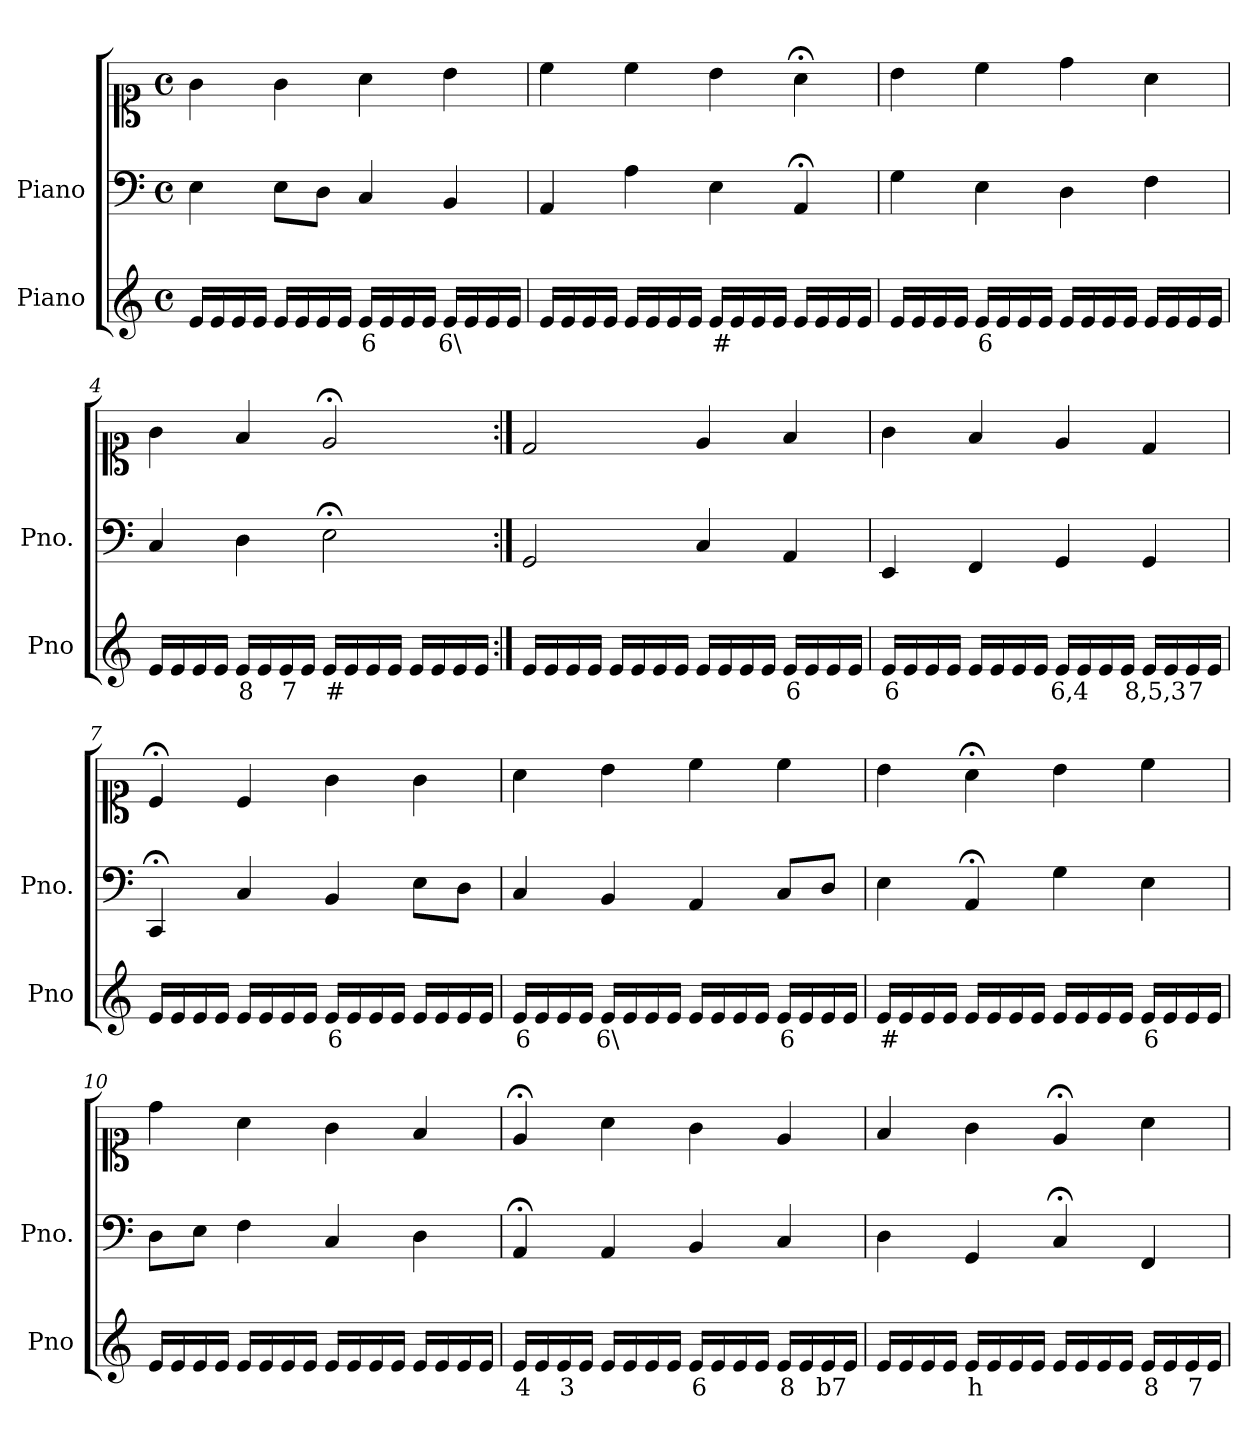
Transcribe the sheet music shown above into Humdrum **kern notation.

**kern	**text	**kern	**kern
*part2	*part2	*part1	*part1
*staff3	*staff3	*staff2	*staff1
*I"Piano	*	*I"Piano	*
*I'Pno	*	*I'Pno.	*
*clefG2	*	*clefF4	*clefC1
*k[]	*	*k[]	*k[]
*M4/4	*	*M4/4	*M4/4
*met(c)	*	*met(c)	*met(c)
=1	=1	=1	=1
16e/LL	.	4E\	4g\
16e/	.	.	.
16e/	.	.	.
16e/JJ	.	.	.
16e/LL	.	8E\L	4g\
16e/	.	.	.
16e/	.	8D\J	.
16e/JJ	.	.	.
!	!LO:LY:b	!	!
16e/LL	6	4C/	4a\
16e/	.	.	.
16e/	.	.	.
16e/JJ	.	.	.
!	!LO:LY:b	!	!
16e/LL	6\	4BB/	4b\
16e/	.	.	.
16e/	.	.	.
16e/JJ	.	.	.
=2	=2	=2	=2
16e/LL	.	4AA/	4cc\
16e/	.	.	.
16e/	.	.	.
16e/JJ	.	.	.
16e/LL	.	4A\	4cc\
16e/	.	.	.
16e/	.	.	.
16e/JJ	.	.	.
!	!LO:LY:b	!	!
16e/LL	#	4E\	4b\
16e/	.	.	.
16e/	.	.	.
16e/JJ	.	.	.
16e/LL	.	4AA;</	4a;<\
16e/	.	.	.
16e/	.	.	.
16e/JJ	.	.	.
=3	=3	=3	=3
16e/LL	.	4G\	4b\
16e/	.	.	.
16e/	.	.	.
16e/JJ	.	.	.
!	!LO:LY:b	!	!
16e/LL	6	4E\	4cc\
16e/	.	.	.
16e/	.	.	.
16e/JJ	.	.	.
16e/LL	.	4D\	4dd\
16e/	.	.	.
16e/	.	.	.
16e/JJ	.	.	.
16e/LL	.	4F\	4a\
16e/	.	.	.
16e/	.	.	.
16e/JJ	.	.	.
=4	=4	=4	=4
16e/LL	.	4C/	4g\
16e/	.	.	.
16e/	.	.	.
16e/JJ	.	.	.
!	!LO:LY:b	!	!
16e/LL	8	4D\	4f/
16e/	.	.	.
!	!LO:LY:b	!	!
16e/	7	.	.
16e/JJ	.	.	.
!	!LO:LY:b	!	!
16e/LL	#	2E;<\	2e;</
16e/	.	.	.
16e/	.	.	.
16e/JJ	.	.	.
16e/LL	.	.	.
16e/	.	.	.
16e/	.	.	.
16e/JJ	.	.	.
=5:|!	=5:|!	=5:|!	=5:|!
16e/LL	.	2GG/	2d/
16e/	.	.	.
16e/	.	.	.
16e/JJ	.	.	.
16e/LL	.	.	.
16e/	.	.	.
16e/	.	.	.
16e/JJ	.	.	.
16e/LL	.	4C/	4e/
16e/	.	.	.
16e/	.	.	.
16e/JJ	.	.	.
!	!LO:LY:b	!	!
16e/LL	6	4AA/	4f/
16e/	.	.	.
16e/	.	.	.
16e/JJ	.	.	.
=6	=6	=6	=6
!	!LO:LY:b	!	!
16e/LL	6	4EE/	4g\
16e/	.	.	.
16e/	.	.	.
16e/JJ	.	.	.
16e/LL	.	4FF/	4f/
16e/	.	.	.
16e/	.	.	.
16e/JJ	.	.	.
!	!LO:LY:b	!	!
16e/LL	6,4	4GG/	4e/
16e/	.	.	.
16e/	.	.	.
16e/JJ	.	.	.
!	!LO:LY:b	!	!
16e/LL	8,5,3	4GG/	4d/
16e/	.	.	.
!	!LO:LY:b	!	!
16e/	7	.	.
16e/JJ	.	.	.
=7	=7	=7	=7
16e/LL	.	4CC;</	4c;</
16e/	.	.	.
16e/	.	.	.
16e/JJ	.	.	.
16e/LL	.	4C/	4c/
16e/	.	.	.
16e/	.	.	.
16e/JJ	.	.	.
!	!LO:LY:b	!	!
16e/LL	6	4BB/	4g\
16e/	.	.	.
16e/	.	.	.
16e/JJ	.	.	.
16e/LL	.	8E\L	4g\
16e/	.	.	.
16e/	.	8D\J	.
16e/JJ	.	.	.
=8	=8	=8	=8
!	!LO:LY:b	!	!
16e/LL	6	4C/	4a\
16e/	.	.	.
16e/	.	.	.
16e/JJ	.	.	.
!	!LO:LY:b	!	!
16e/LL	6\	4BB/	4b\
16e/	.	.	.
16e/	.	.	.
16e/JJ	.	.	.
16e/LL	.	4AA/	4cc\
16e/	.	.	.
16e/	.	.	.
16e/JJ	.	.	.
!	!LO:LY:b	!	!
16e/LL	6	8C/L	4cc\
16e/	.	.	.
16e/	.	8D/J	.
16e/JJ	.	.	.
=9	=9	=9	=9
!	!LO:LY:b	!	!
16e/LL	#	4E\	4b\
16e/	.	.	.
16e/	.	.	.
16e/JJ	.	.	.
16e/LL	.	4AA;</	4a;<\
16e/	.	.	.
16e/	.	.	.
16e/JJ	.	.	.
16e/LL	.	4G\	4b\
16e/	.	.	.
16e/	.	.	.
16e/JJ	.	.	.
!	!LO:LY:b	!	!
16e/LL	6	4E\	4cc\
16e/	.	.	.
16e/	.	.	.
16e/JJ	.	.	.
=10	=10	=10	=10
16e/LL	.	8D\L	4dd\
16e/	.	.	.
16e/	.	8E\J	.
16e/JJ	.	.	.
16e/LL	.	4F\	4a\
16e/	.	.	.
16e/	.	.	.
16e/JJ	.	.	.
16e/LL	.	4C/	4g\
16e/	.	.	.
16e/	.	.	.
16e/JJ	.	.	.
16e/LL	.	4D\	4f/
16e/	.	.	.
16e/	.	.	.
16e/JJ	.	.	.
=11	=11	=11	=11
!	!LO:LY:b	!	!
16e/LL	4	4AA;</	4e;</
16e/	.	.	.
!	!LO:LY:b	!	!
16e/	3	.	.
16e/JJ	.	.	.
16e/LL	.	4AA/	4a\
16e/	.	.	.
16e/	.	.	.
16e/JJ	.	.	.
!	!LO:LY:b	!	!
16e/LL	6	4BB/	4g\
16e/	.	.	.
16e/	.	.	.
16e/JJ	.	.	.
!	!LO:LY:b	!	!
16e/LL	8	4C/	4e/
16e/	.	.	.
!	!LO:LY:b	!	!
16e/	b7	.	.
16e/JJ	.	.	.
=12	=12	=12	=12
16e/LL	.	4D\	4f/
16e/	.	.	.
16e/	.	.	.
16e/JJ	.	.	.
!	!LO:LY:b	!	!
16e/LL	h	4GG/	4g\
16e/	.	.	.
16e/	.	.	.
16e/JJ	.	.	.
16e/LL	.	4C;</	4e;</
16e/	.	.	.
16e/	.	.	.
16e/JJ	.	.	.
!	!LO:LY:b	!	!
16e/LL	8	4FF/	4a\
16e/	.	.	.
!	!LO:LY:b	!	!
16e/	7	.	.
16e/JJ	.	.	.
=	=	=	=
*-	*-	*-	*-
